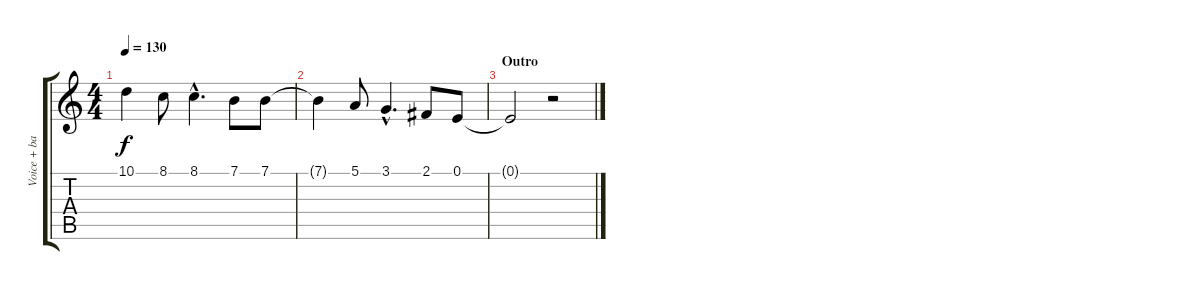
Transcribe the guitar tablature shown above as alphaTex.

\track ("Voice + backing Vocals" "Voice + ba") {instrument ocarina}
\staff {score tabs}
\tuning (E4 B3 G3 D3 A2 E2) {hide}
\ts (4 4)
\tempo 130
\clef g2
\ks c
10.1{t}.4{dy f} 8.1.8 8.1{hac}.4{d} 7.1.8 7.1.8 |
7.1{t}.4 5.1.8 3.1{hac}.4{d} 2.1.8 0.1.8 |
\section ("" "Outro")
0.1{t}.2 r.2
